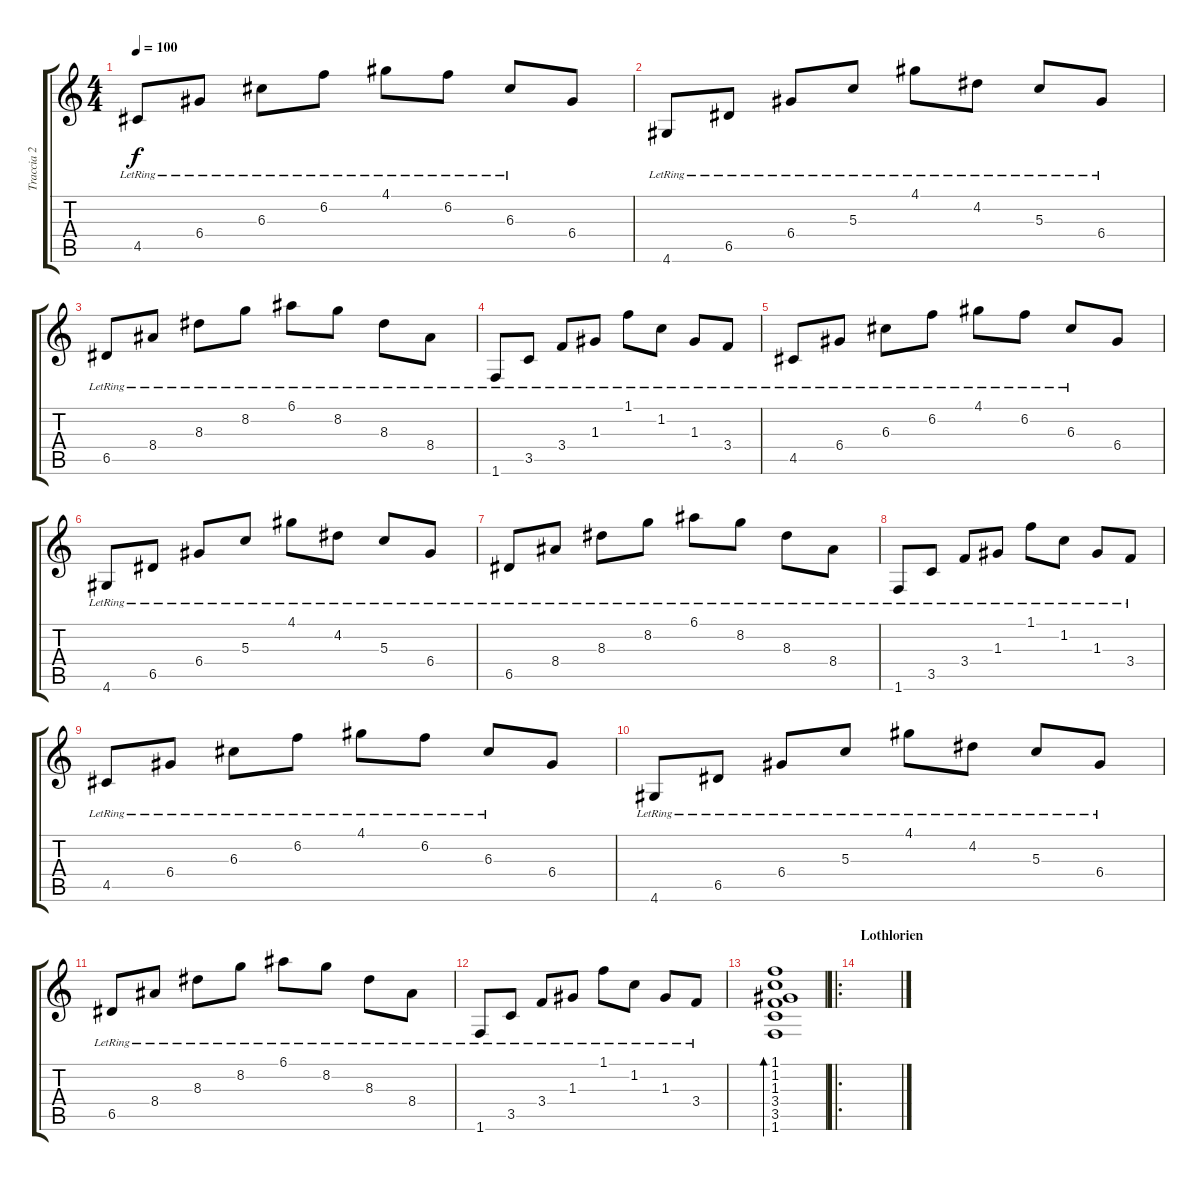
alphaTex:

\track ("Traccia 2" "Traccia 2") {instrument acousticguitarnylon}
\staff {score tabs}
\tuning (E4 B3 G3 D3 A2 E2) {hide}
\ts (4 4)
\tempo 100
\clef g2
\ks c
4.5{lr}.8{dy f} 6.4{lr}.8 6.3{lr}.8 6.2{lr}.8 4.1{lr}.8 6.2{lr}.8 6.3{lr}.8 6.4.8 |
4.6{lr}.8 6.5{lr}.8 6.4{lr}.8 5.3{lr}.8 4.1{lr}.8 4.2{lr}.8 5.3{lr}.8 6.4{lr}.8 |
6.5{lr}.8 8.4{lr}.8 8.3{lr}.8 8.2{lr}.8 6.1{lr}.8 8.2{lr}.8 8.3{lr}.8 8.4{lr}.8 |
1.6{lr}.8 3.5{lr}.8 3.4{lr}.8 1.3{lr}.8 1.1{lr}.8 1.2{lr}.8 1.3{lr}.8 3.4{lr}.8 |
4.5{lr}.8 6.4{lr}.8 6.3{lr}.8 6.2{lr}.8 4.1{lr}.8 6.2{lr}.8 6.3{lr}.8 6.4.8 |
4.6{lr}.8 6.5{lr}.8 6.4{lr}.8 5.3{lr}.8 4.1{lr}.8 4.2{lr}.8 5.3{lr}.8 6.4{lr}.8 |
6.5{lr}.8 8.4{lr}.8 8.3{lr}.8 8.2{lr}.8 6.1{lr}.8 8.2{lr}.8 8.3{lr}.8 8.4{lr}.8 |
1.6{lr}.8 3.5{lr}.8 3.4{lr}.8 1.3{lr}.8 1.1{lr}.8 1.2{lr}.8 1.3{lr}.8 3.4{lr}.8 |
4.5{lr}.8 6.4{lr}.8 6.3{lr}.8 6.2{lr}.8 4.1{lr}.8 6.2{lr}.8 6.3{lr}.8 6.4.8 |
4.6{lr}.8 6.5{lr}.8 6.4{lr}.8 5.3{lr}.8 4.1{lr}.8 4.2{lr}.8 5.3{lr}.8 6.4{lr}.8 |
6.5{lr}.8 8.4{lr}.8 8.3{lr}.8 8.2{lr}.8 6.1{lr}.8 8.2{lr}.8 8.3{lr}.8 8.4{lr}.8 |
1.6{lr}.8 3.5{lr}.8 3.4{lr}.8 1.3{lr}.8 1.1{lr}.8 1.2{lr}.8 1.3{lr}.8 3.4{lr}.8 |
(1.1 1.2 1.3 3.4 3.5 1.6).1{bd 480} |
\ro
\section ("" "Lothlorien")
